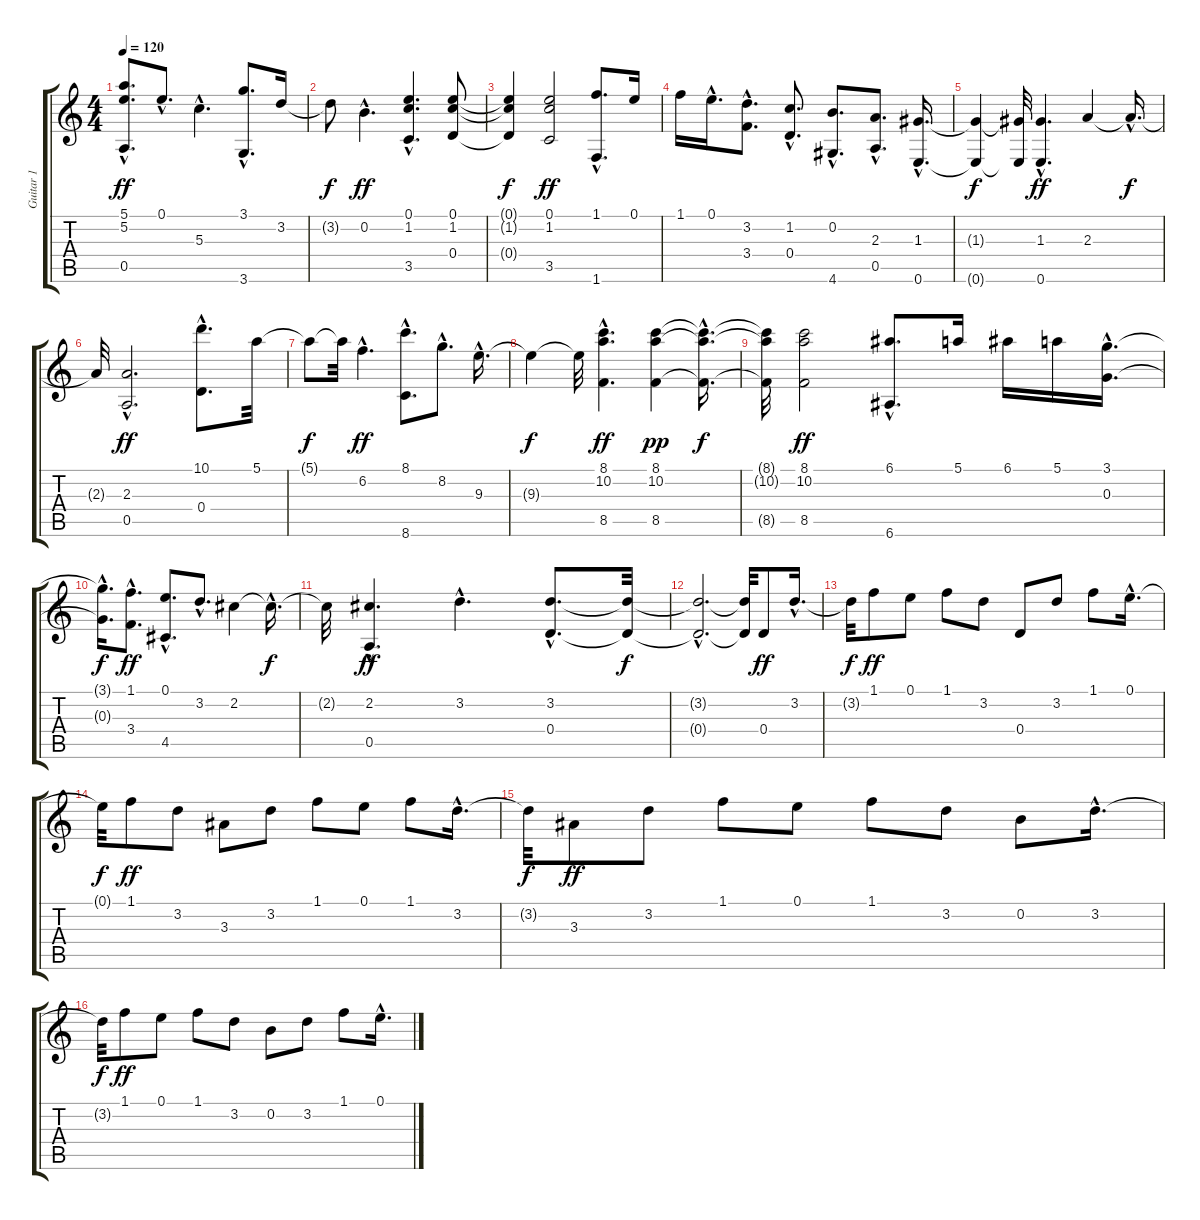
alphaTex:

\track ("Guitar 1" "Guitar 1") {instrument acousticguitarsteel}
\staff {score tabs}
\tuning (E4 B3 G3 D3 A2 E2) {hide}
\ts (4 4)
\tempo 120
\clef g2
\ks c
(5.1{hac} 5.2{hac} 0.5{hac}).8{d dy ff instrument acousticguitarsteel} 0.1{hac}.8{d} 5.3{hac}.4{d} (3.1{hac} 3.6{hac}).8{d} 3.2.16 |
3.2{t}.8{dy f} 0.2{hac}.4{d dy ff} (0.1{hac} 1.2{hac} 3.5{hac}).4{d} (0.1 1.2 0.4).8 |
(0.1{t} 1.2{t} 0.4{t}).4{dy f} (0.1 1.2 3.5).2{dy ff} (1.1{hac} 1.6{hac}).8{d} 0.1.16 |
1.1.16 0.1{hac}.16{d} (3.2{hac} 3.4{hac}).8{d} (1.2{hac} 0.4{hac}).8{d} (0.2{hac} 4.6{hac}).8{d} (2.3{hac} 0.5{hac}).8{d} (1.3{hac} 0.6{hac}).16{d} |
(1.3{t} 0.6{t}).4{dy f} (1.3{t} 0.6{t}).32 (1.3{hac} 0.6{hac}).4{d dy ff} 2.3.4 2.3{hac t}.16{d dy f} |
2.3{t}.32 (2.3{hac} 0.5{hac}).2{d dy ff} (10.1{hac} 0.4{hac}).8{d} 5.1.32 |
5.1{t}.8{dy f} 5.1{t}.32 6.2{hac}.4{d dy ff} (8.1{hac} 8.6{hac}).8{d} 8.2{hac}.8{d} 9.3{hac}.16{d} |
9.3{t}.4{dy f} 9.3{t}.32 (8.1{hac} 10.2{hac} 8.5{hac}).4{d dy ff} (8.1 10.2 8.5).4{dy pp} (8.1{hac t} 10.2{hac t} 8.5{hac t}).16{d dy f} |
(8.1{t} 10.2{t} 8.5{t}).32 (8.1 10.2 8.5).2{dy ff} (6.1{hac} 6.6{hac}).8{d} 5.1.16 6.1.16 5.1.16 (3.1{hac} 0.3{hac}).16{d} |
(3.1{hac t} 0.3{hac t}).16{d dy f} (1.1{hac} 3.4{hac}).8{d dy ff} (0.1{hac} 4.5{hac}).8{d} 3.2{hac}.8{d} 2.2.4 2.2{hac t}.16{d dy f} |
2.2{t}.32 (2.2{hac} 0.5{hac}).4{d dy ff} 3.2{hac}.4{d} (3.2{hac} 0.4{hac}).8{d} (3.2{t} 0.4{t}).32{dy f} |
(3.2{hac t} 0.4{hac t}).2{d} (3.2{t} 0.4{t}).32 0.4.8{dy ff} 3.2{hac}.16{d} |
3.2{t}.32{dy f} 1.1.8{dy ff} 0.1.8 1.1.8 3.2.8 0.4.8 3.2.8 1.1.8 0.1{hac}.16{d} |
0.1{t}.32{dy f} 1.1.8{dy ff} 3.2.8 3.3.8 3.2.8 1.1.8 0.1.8 1.1.8 3.2{hac}.16{d} |
3.2{t}.32{dy f} 3.3.8{dy ff} 3.2.8 1.1.8 0.1.8 1.1.8 3.2.8 0.2.8 3.2{hac}.16{d} |
3.2{t}.32{dy f} 1.1.8{dy ff} 0.1.8 1.1.8 3.2.8 0.2.8 3.2.8 1.1.8 0.1{hac}.16{d}
